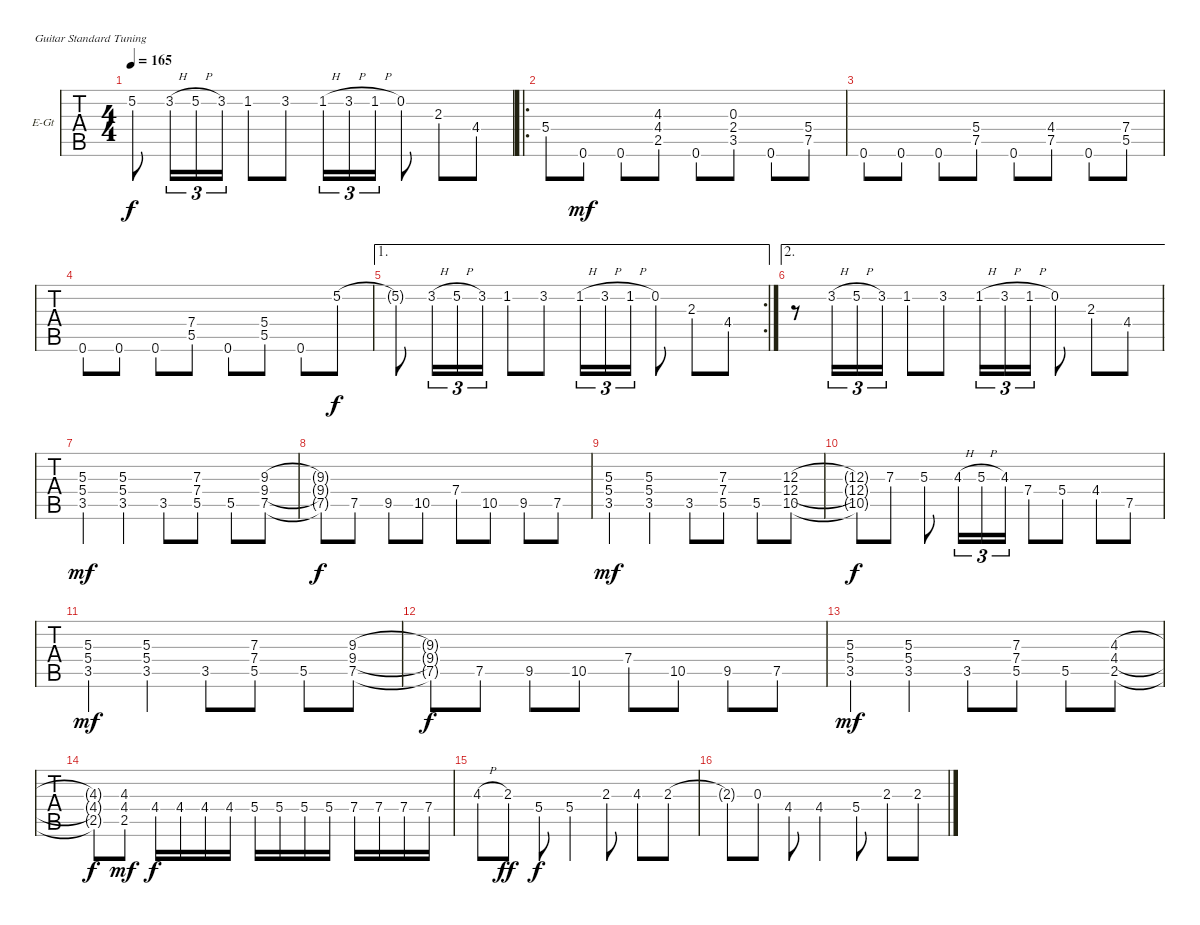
\bracketExtendMode groupsimilarinstruments
\firstSystemTrackNameOrientation horizontal
\otherSystemsTrackNameOrientation horizontal
\track ("Guitar 1 (Lead) Marcel" "E-Gt") {instrument distortionguitar}
\staff {tabs}
\tuning (E4 B3 G3 D3 A2 E2)
\ts (4 4)
\tempo 165
\clef g2
\ks c
5.2{t}.8{dy f} 3.2{h}.16{tu (3 2)} 5.2{h}.16{tu (3 2)} 3.2.16{tu (3 2)} 1.2.8 3.2.8 1.2{h}.16{tu (3 2)} 3.2{h}.16{tu (3 2)} 1.2{h}.16{tu (3 2)} 0.2.8 2.3.8 4.4.8 |
\ro
5.4.8 0.6.8{dy mf} 0.6.8 (4.3 4.4 2.5).8 0.6.8 (0.3 2.4 3.5).8 0.6.8 (5.4 7.5).8 |
0.6.8 0.6.8 0.6.8 (5.4 7.5).8 0.6.8 (4.4 7.5).8 0.6.8 (7.4 5.5).8 |
0.6.8 0.6.8 0.6.8 (7.4 5.5).8 0.6.8 (5.4 5.5).8 0.6.8 5.2.8{dy f} |
\ae 1
\rc 2
5.2{t}.8 3.2{h}.16{tu (3 2)} 5.2{h}.16{tu (3 2)} 3.2.16{tu (3 2)} 1.2.8 3.2.8 1.2{h}.16{tu (3 2)} 3.2{h}.16{tu (3 2)} 1.2{h}.16{tu (3 2)} 0.2.8 2.3.8 4.4.8 |
\ae 2
r.8 3.2{h}.16{tu (3 2)} 5.2{h}.16{tu (3 2)} 3.2.16{tu (3 2)} 1.2.8 3.2.8 1.2{h}.16{tu (3 2)} 3.2{h}.16{tu (3 2)} 1.2{h}.16{tu (3 2)} 0.2.8 2.3.8 4.4.8 |
(5.3 5.4 3.5).4{dy mf} (5.3 5.4 3.5).4 3.5.8 (7.3 7.4 5.5).8 5.5.8 (9.3 9.4 7.5).8 |
(9.3{t} 9.4{t} 7.5{t}).8{dy f} 7.5.8 9.5.8 10.5.8 7.4.8 10.5.8 9.5.8 7.5.8 |
(5.3 5.4 3.5).4{dy mf} (5.3 5.4 3.5).4 3.5.8 (7.3 7.4 5.5).8 5.5.8 (12.3 12.4 10.5).8 |
(12.3{t} 12.4{t} 10.5{t}).8{dy f} 7.3.8 5.3.8 4.3{h}.16{tu (3 2)} 5.3{h}.16{tu (3 2)} 4.3.16{tu (3 2)} 7.4.8 5.4.8 4.4.8 7.5.8 |
(5.3 5.4 3.5).4{dy mf} (5.3 5.4 3.5).4 3.5.8 (7.3 7.4 5.5).8 5.5.8 (9.3 9.4 7.5).8 |
(9.3{t} 9.4{t} 7.5{t}).8{dy f} 7.5.8 9.5.8 10.5.8 7.4.8 10.5.8 9.5.8 7.5.8 |
(5.3 5.4 3.5).4{dy mf} (5.3 5.4 3.5).4 3.5.8 (7.3 7.4 5.5).8 5.5.8 (4.3 4.4 2.5).8 |
(4.3{t} 4.4{t} 2.5{t}).8{dy f} (4.3 4.4 2.5).8{dy mf} 4.4.16{dy f} 4.4.16 4.4.16 4.4.16 5.4.16 5.4.16 5.4.16 5.4.16 7.4.16 7.4.16 7.4.16 7.4.16 |
4.3{h}.8 2.3.8{dy ff} 5.4.8{dy f} 5.4.4 2.3.8 4.3.8 2.3.8 |
2.3{t}.8 0.3.8 4.4.8 4.4.4 5.4.8 2.3.8 2.3.8
